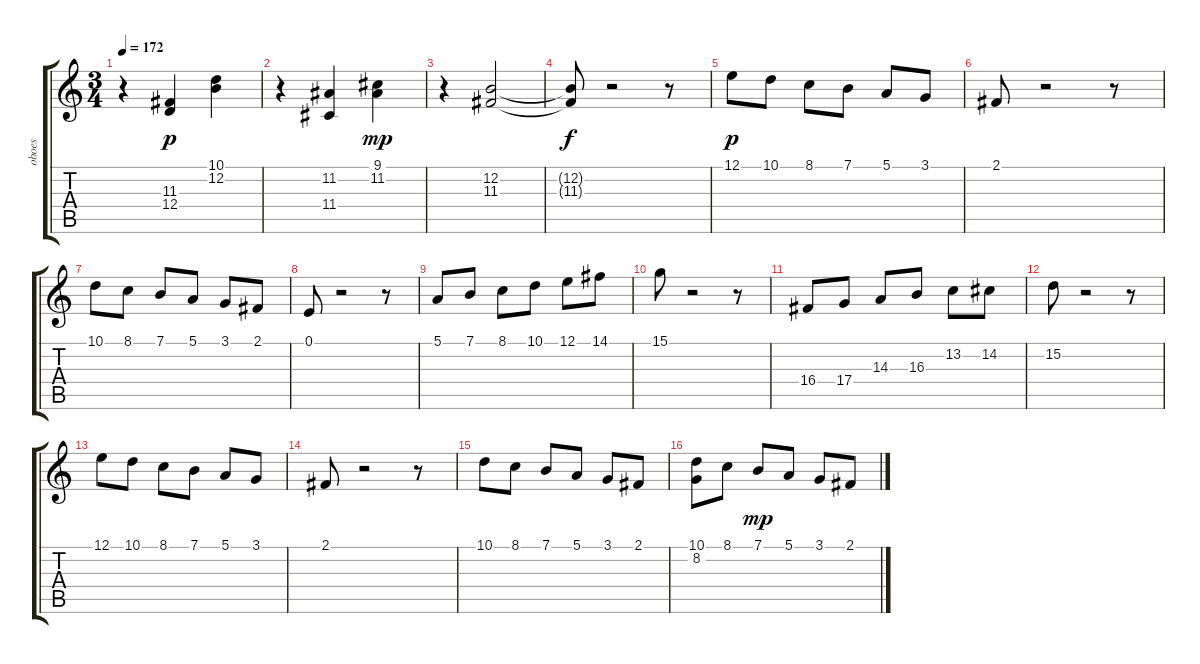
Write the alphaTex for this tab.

\track ("oboes" "oboes") {instrument oboe}
\staff {score tabs}
\tuning (E4 B3 G3 D3 A2 E2) {hide}
\ts (3 4)
\tempo 172
\clef g2
\ks c
r.4{dy p} (11.3 12.4).4 (10.1 12.2).4 |
r.4 (11.2 11.4).4 (9.1 11.2).4{dy mp} |
r.4 (12.2 11.3).2 |
(12.2{t} 11.3{t}).8{dy f} r.2 r.8 |
12.1.8{dy p} 10.1.8 8.1.8 7.1.8 5.1.8 3.1.8 |
2.1.8 r.2 r.8 |
10.1.8 8.1.8 7.1.8 5.1.8 3.1.8 2.1.8 |
0.1.8 r.2 r.8 |
5.1.8 7.1.8 8.1.8 10.1.8 12.1.8 14.1.8 |
15.1.8 r.2 r.8 |
16.4.8 17.4.8 14.3.8 16.3.8 13.2.8 14.2.8 |
15.2.8 r.2 r.8 |
12.1.8 10.1.8 8.1.8 7.1.8 5.1.8 3.1.8 |
2.1.8 r.2 r.8 |
10.1.8 8.1.8 7.1.8 5.1.8 3.1.8 2.1.8 |
(10.1 8.2).8 8.1.8 7.1.8{dy mp} 5.1.8 3.1.8 2.1.8
